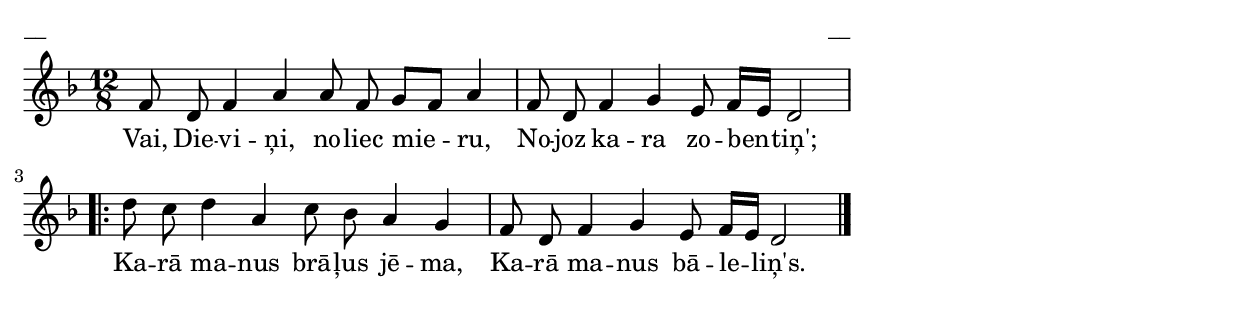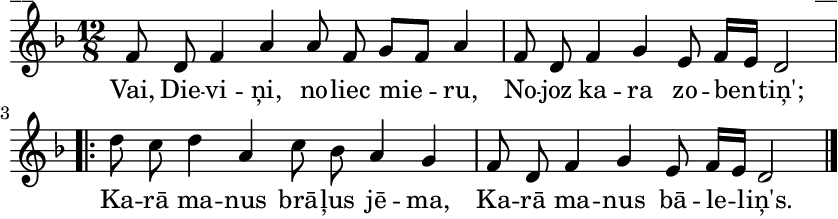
\version "2.13.18"
#(ly:set-option 'crop #t)

%\header {
%    title = "Vai, Dieviņ, noliec mieru"
%}
%#(set-global-staff-size 18)
\paper {
line-width = 14\cm
left-margin = 0.4\cm
between-system-padding = 0.1\cm
between-system-space = 0.1\cm
}
\layout {
indent = #0
ragged-last = ##f
}


voiceA = \relative c'' {
\clef "treble"
\key d \minor
\time 12/8
f,8 d f4 a a8 f g[ f] a4 |
f8 d f4 g e8 f16[ e] d2 
\repeat volta 2 {
d'8 c d4 a c8 bes a4 g |
f8 d f4 g e8 f16[ e] d2
}
\bar "|."
} 

lyricA = \lyricmode {
Vai, Die -- vi -- ņi, no -- liec mie -- ru, 
No -- joz ka -- ra zo -- ben -- tiņ';
Ka -- rā ma -- nus brā -- ļus jē -- ma, 
Ka -- rā ma -- nus bā -- le -- liņ's.
}

fullScore = <<
\new Staff {
<<
\new Voice = "voiceA" { \oneVoice \autoBeamOff \voiceA }
\new Lyrics \lyricsto "voiceA" \lyricA
>>
}
>>

\score {
\fullScore
\header { piece = "__" opus = "__" }
}
\markup { \with-color #(x11-color 'white) \sans \smaller "__" }
\score {
\unfoldRepeats
\fullScore
\midi {
\context { \Staff \remove "Staff_performer" }
\context { \Voice \consists "Staff_performer" }
}
}



